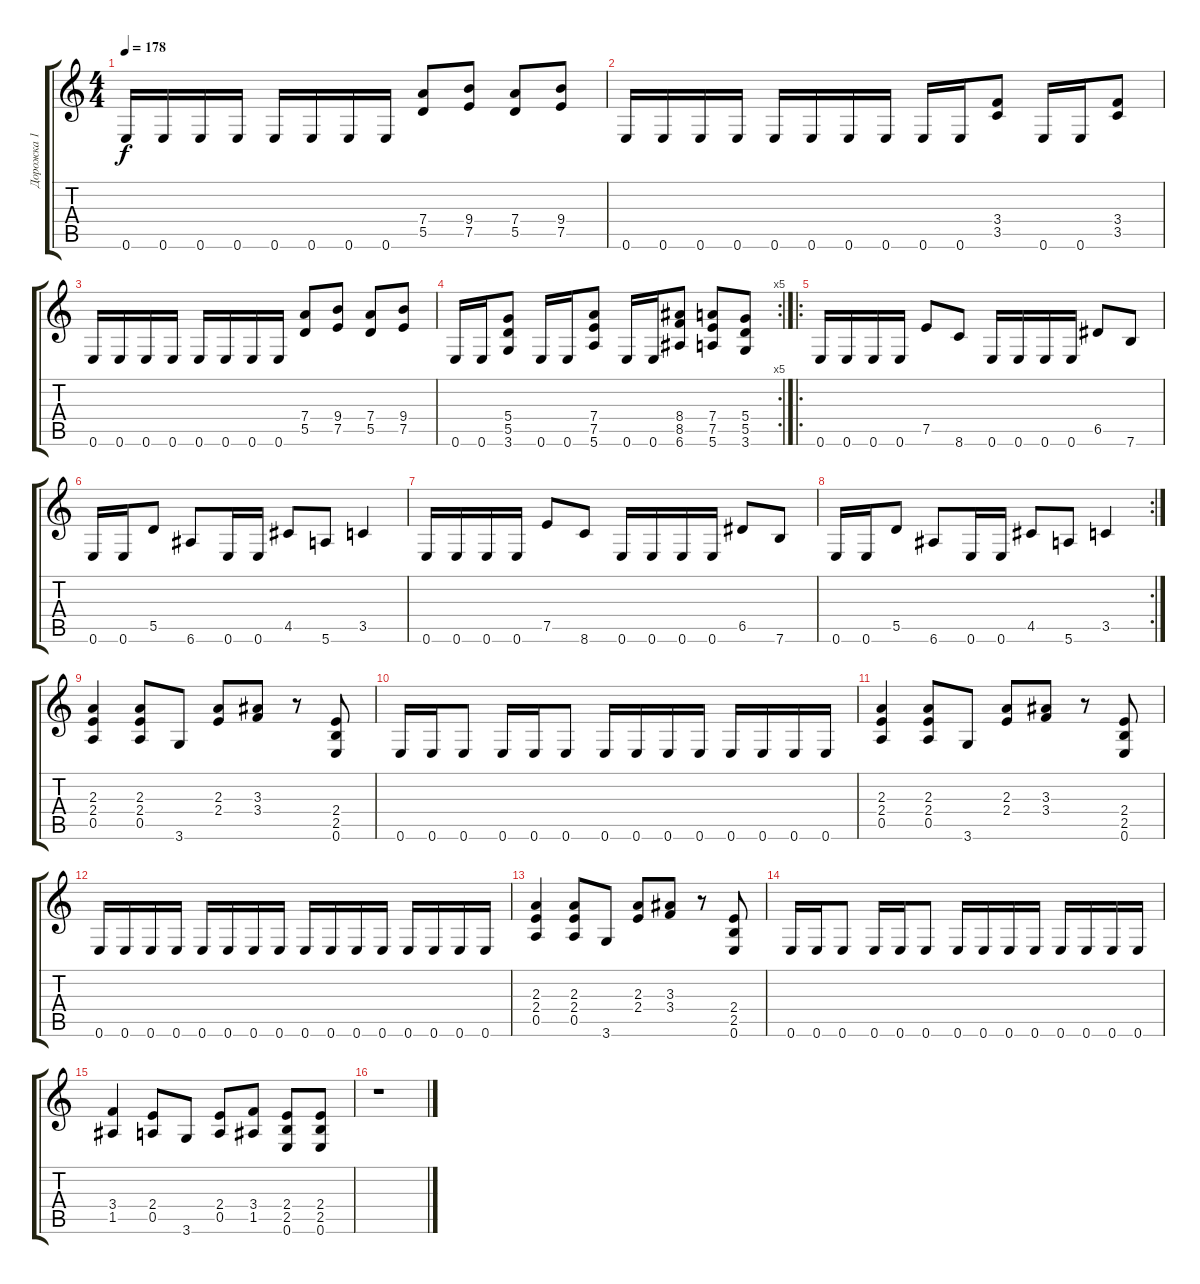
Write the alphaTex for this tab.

\track ("Дорожка 1" "Дорожка 1") {instrument distortionguitar}
\staff {score tabs}
\tuning (E4 B3 G3 D3 A2 E2) {hide}
\ts (4 4)
\tempo 178
\clef g2
\ks c
0.6.16{dy f instrument distortionguitar} 0.6.16 0.6.16 0.6.16 0.6.16 0.6.16 0.6.16 0.6.16 (7.4 5.5).8 (9.4 7.5).8 (7.4 5.5).8 (9.4 7.5).8 |
0.6.16 0.6.16 0.6.16 0.6.16 0.6.16 0.6.16 0.6.16 0.6.16 0.6.16 0.6.16 (3.4 3.5).8 0.6.16 0.6.16 (3.4 3.5).8 |
0.6.16 0.6.16 0.6.16 0.6.16 0.6.16 0.6.16 0.6.16 0.6.16 (7.4 5.5).8 (9.4 7.5).8 (7.4 5.5).8 (9.4 7.5).8 |
\rc 5
0.6.16 0.6.16 (5.4 5.5 3.6).8 0.6.16 0.6.16 (7.4 7.5 5.6).8 0.6.16 0.6.16 (8.4 8.5 6.6).8 (7.4 7.5 5.6).8 (5.4 5.5 3.6).8 |
\ro
0.6.16 0.6.16 0.6.16 0.6.16 7.5.8 8.6.8 0.6.16 0.6.16 0.6.16 0.6.16 6.5.8 7.6.8 |
0.6.16 0.6.16 5.5.8 6.6.8 0.6.16 0.6.16 4.5.8 5.6.8 3.5.4 |
0.6.16 0.6.16 0.6.16 0.6.16 7.5.8 8.6.8 0.6.16 0.6.16 0.6.16 0.6.16 6.5.8 7.6.8 |
\rc 2
0.6.16 0.6.16 5.5.8 6.6.8 0.6.16 0.6.16 4.5.8 5.6.8 3.5.4 |
(2.3 2.4 0.5).4 (2.3 2.4 0.5).8 3.6.8 (2.3 2.4).8 (3.3 3.4).8 r.8 (2.4 2.5 0.6).8 |
0.6.16 0.6.16 0.6.8 0.6.16 0.6.16 0.6.8 0.6.16 0.6.16 0.6.16 0.6.16 0.6.16 0.6.16 0.6.16 0.6.16 |
(2.3 2.4 0.5).4 (2.3 2.4 0.5).8 3.6.8 (2.3 2.4).8 (3.3 3.4).8 r.8 (2.4 2.5 0.6).8 |
0.6.16 0.6.16 0.6.16 0.6.16 0.6.16 0.6.16 0.6.16 0.6.16 0.6.16 0.6.16 0.6.16 0.6.16 0.6.16 0.6.16 0.6.16 0.6.16 |
(2.3 2.4 0.5).4 (2.3 2.4 0.5).8 3.6.8 (2.3 2.4).8 (3.3 3.4).8 r.8 (2.4 2.5 0.6).8 |
0.6.16 0.6.16 0.6.8 0.6.16 0.6.16 0.6.8 0.6.16 0.6.16 0.6.16 0.6.16 0.6.16 0.6.16 0.6.16 0.6.16 |
(3.4 1.5).4 (2.4 0.5).8 3.6.8 (2.4 0.5).8 (3.4 1.5).8 (2.4 2.5 0.6).8 (2.4 2.5 0.6).8 |
r.1
